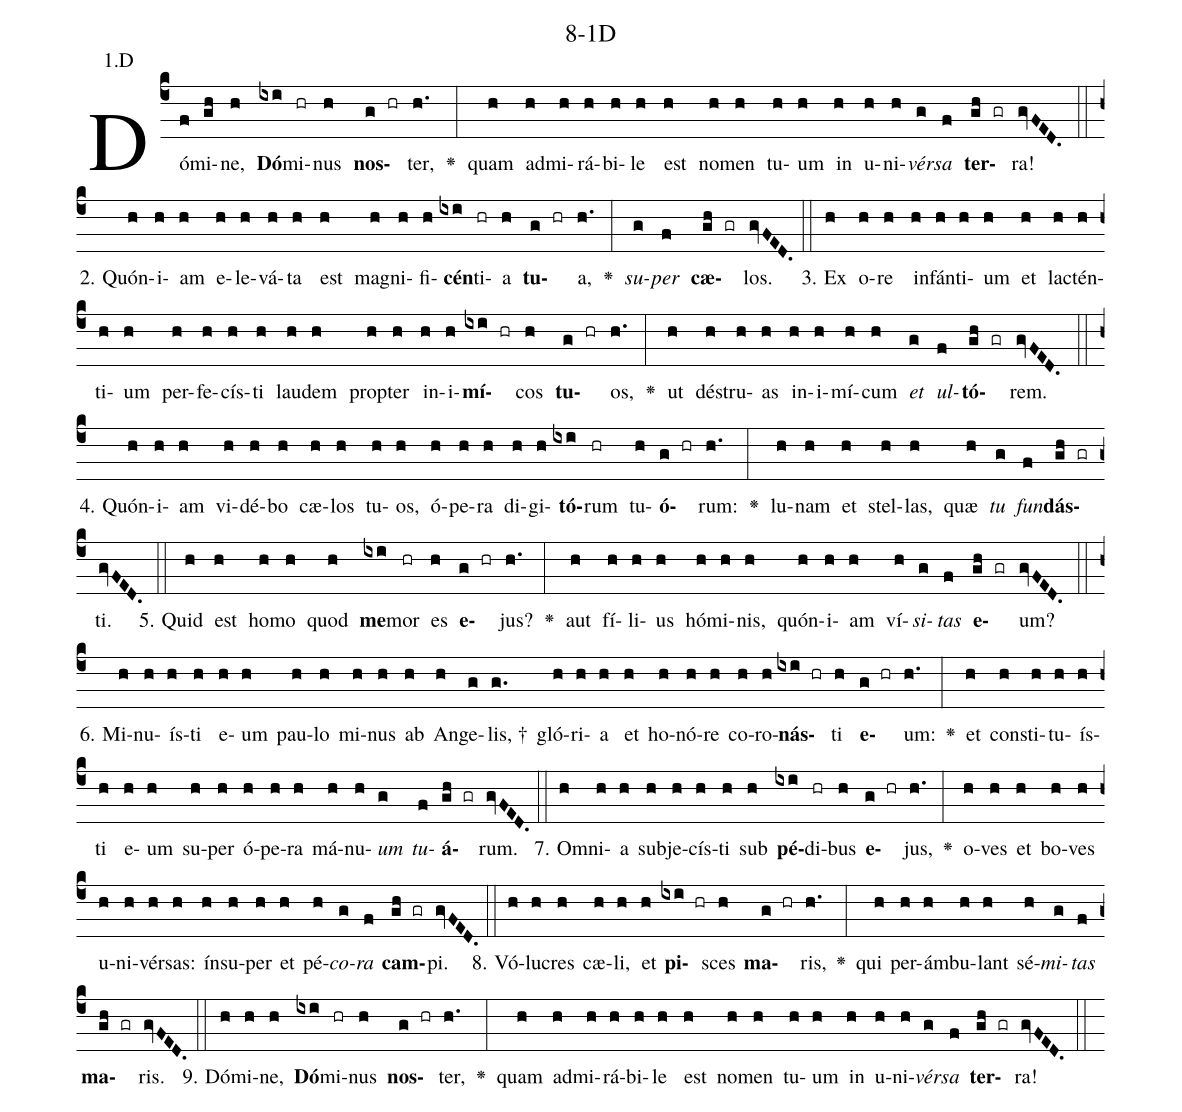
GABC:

name: 8-1D;
annotation: 1.D;
%%
(c4)Dó(f)mi(gh)ne,(h) <b>Dó</b>(ixi)mi(hr)nus(h) <b>nos</b>(g hr)ter,(h.) <v>\greheightstar</v>(:) quam(h) ad(h)mi(h)rá(h)bi(h)le(h) est(h) no(h)men(h) tu(h)um(h) in(h) u(h)ni(h)<i>vér</i>(g)<i>sa</i>(f) <b>ter</b>(gh gr)ra!(gvFED.) (::)
2. Quón(h)i(h)am(h) e(h)le(h)vá(h)ta(h) est(h) ma(h)gni(h)fi(h)<b>cén</b>(ixi)ti(hr)a(h) <b>tu</b>(g hr)a,(h.) <v>\greheightstar</v>(:) <i>su</i>(g)<i>per</i>(f) <b>cæ</b>(gh gr)los.(gvFED.) (::)
3. Ex(h) o(h)re(h) in(h)fán(h)ti(h)um(h) et(h) lac(h)tén(h)ti(h)um(h) per(h)fe(h)cís(h)ti(h) lau(h)dem(h) prop(h)ter(h) in(h)i(h)<b>mí</b>(ixi hr)cos(h) <b>tu</b>(g hr)os,(h.) <v>\greheightstar</v>(:) ut(h) dé(h)stru(h)as(h) in(h)i(h)mí(h)cum(h) <i>et</i>(g) <i>ul</i>(f)<b>tó</b>(gh gr)rem.(gvFED.) (::)
4. Quón(h)i(h)am(h) vi(h)dé(h)bo(h) cæ(h)los(h) tu(h)os,(h) ó(h)pe(h)ra(h) di(h)gi(h)<b>tó</b>(ixi)rum(hr) tu(h)<b>ó</b>(g hr)rum:(h.) <v>\greheightstar</v>(:) lu(h)nam(h) et(h) stel(h)las,(h) quæ(h) <i>tu</i>(g) <i>fun</i>(f)<b>dás</b>(gh gr)ti.(gvFED.) (::)
5. Quid(h) est(h) ho(h)mo(h) quod(h) <b>me</b>(ixi)mor(hr) es(h) <b>e</b>(g hr)jus?(h.) <v>\greheightstar</v>(:) aut(h) fí(h)li(h)us(h) hó(h)mi(h)nis,(h) quón(h)i(h)am(h) ví(h)<i>si</i>(g)<i>tas</i>(f) <b>e</b>(gh gr)um?(gvFED.) (::)
6. Mi(h)nu(h)ís(h)ti(h) e(h)um(h) pau(h)lo(h) mi(h)nus(h) ab(h) An(h)ge(g)lis, †(g.) gló(h)ri(h)a(h) et(h) ho(h)nó(h)re(h) co(h)ro(h)<b>nás</b>(ixi hr)ti(h) <b>e</b>(g hr)um:(h.) <v>\greheightstar</v>(:) et(h) con(h)sti(h)tu(h)ís(h)ti(h) e(h)um(h) su(h)per(h) ó(h)pe(h)ra(h) má(h)nu(h)<i>um</i>(g) <i>tu</i>(f)<b>á</b>(gh gr)rum.(gvFED.) (::)
7. Om(h)ni(h)a(h) sub(h)je(h)cís(h)ti(h) sub(h) <b>pé</b>(ixi)di(hr)bus(h) <b>e</b>(g hr)jus,(h.) <v>\greheightstar</v>(:) o(h)ves(h) et(h) bo(h)ves(h) u(h)ni(h)vér(h)sas:(h) ín(h)su(h)per(h) et(h) pé(h)<i>co</i>(g)<i>ra</i>(f) <b>cam</b>(gh gr)pi.(gvFED.) (::)
8. Vó(h)lu(h)cres(h) cæ(h)li,(h) et(h) <b>pi</b>(ixi hr)sces(h) <b>ma</b>(g hr)ris,(h.) <v>\greheightstar</v>(:) qui(h) per(h)ám(h)bu(h)lant(h) sé(h)<i>mi</i>(g)<i>tas</i>(f) <b>ma</b>(gh gr)ris.(gvFED.) (::)
9. Dó(h)mi(h)ne,(h) <b>Dó</b>(ixi)mi(hr)nus(h) <b>nos</b>(g hr)ter,(h.) <v>\greheightstar</v>(:) quam(h) ad(h)mi(h)rá(h)bi(h)le(h) est(h) no(h)men(h) tu(h)um(h) in(h) u(h)ni(h)<i>vér</i>(g)<i>sa</i>(f) <b>ter</b>(gh gr)ra!(gvFED.) (::)
